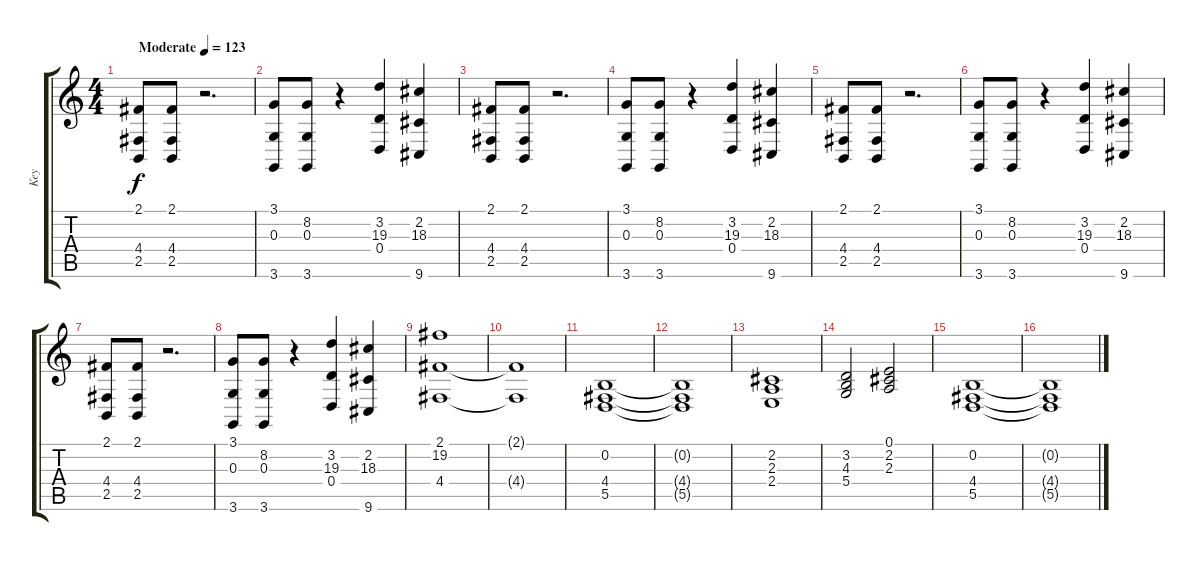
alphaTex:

\track ("Key" "Key") {instrument stringensemble1}
\staff {score tabs}
\tuning (E4 B3 G3 D3 A2 E2) {hide}
\ts (4 4)
\tempo (123 "Moderate")
\clef g2
\ks c
(2.1 4.4 2.5).8{dy f instrument stringensemble1} (2.1 4.4 2.5).8 r.2{d} |
(3.1 0.3 3.6).8 (8.2 0.3 3.6).8 r.4 (3.2 19.3 0.4).4 (2.2 18.3 9.6).4 |
(2.1 4.4 2.5).8 (2.1 4.4 2.5).8 r.2{d} |
(3.1 0.3 3.6).8 (8.2 0.3 3.6).8 r.4 (3.2 19.3 0.4).4 (2.2 18.3 9.6).4 |
(2.1 4.4 2.5).8 (2.1 4.4 2.5).8 r.2{d} |
(3.1 0.3 3.6).8 (8.2 0.3 3.6).8 r.4 (3.2 19.3 0.4).4 (2.2 18.3 9.6).4 |
(2.1 4.4 2.5).8 (2.1 4.4 2.5).8 r.2{d} |
(3.1 0.3 3.6).8 (8.2 0.3 3.6).8 r.4 (3.2 19.3 0.4).4 (2.2 18.3 9.6).4 |
(2.1 19.2 4.4).1 |
(2.1{t} 4.4{t}).1 |
(0.2 4.4 5.5).1{volume 8} |
(0.2{t} 4.4{t} 5.5{t}).1 |
(2.2 2.3 2.4).1 |
(3.2 4.3 5.4).2 (0.1 2.2 2.3).2 |
(0.2 4.4 5.5).1 |
(0.2{t} 4.4{t} 5.5{t}).1
